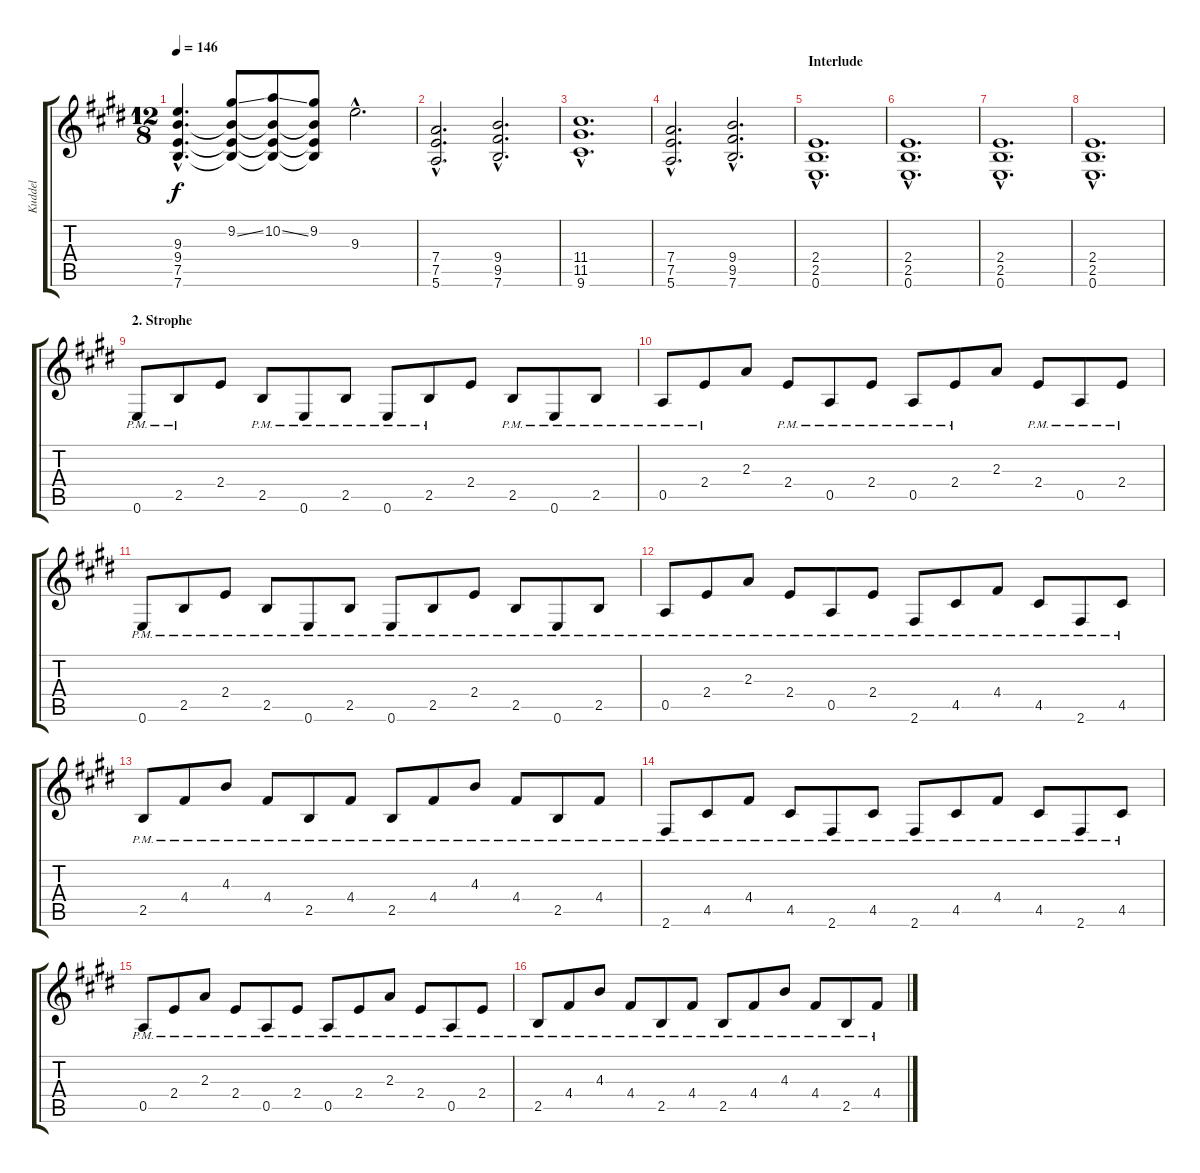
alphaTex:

\track ("Kuddel" "Kuddel") {instrument distortionguitar}
\staff {score tabs}
\tuning (E4 B3 G3 D3 A2 E2) {hide}
\ts (12 8)
\tempo 146
\clef g2
\ks e
(9.3{hac} 9.4{hac} 7.5{hac} 7.6{hac}).4{d dy f} (9.2{ss} 9.4{t} 7.5{t} 7.6{t}).8 (10.2{ss} 9.4{t} 7.5{t} 7.6{t}).8 (9.2 9.4{t} 7.5{t} 7.6{t}).8 9.3{hac}.2{d} |
(7.4{hac} 7.5{hac} 5.6{hac}).2{d} (9.4{hac} 9.5{hac} 7.6{hac}).2{d} |
(11.4{hac} 11.5{hac} 9.6{hac}).1{d} |
(7.4{hac} 7.5{hac} 5.6{hac}).2{d} (9.4{hac} 9.5{hac} 7.6{hac}).2{d} |
\section ("" "Interlude")
(2.4{hac} 2.5{hac} 0.6{hac}).1{d} |
(2.4{hac} 2.5{hac} 0.6{hac}).1{d} |
(2.4{hac} 2.5{hac} 0.6{hac}).1{d} |
(2.4{hac} 2.5{hac} 0.6{hac}).1{d} |
\section ("" "2. Strophe")
0.6{pm}.8 2.5{pm}.8 2.4.8 2.5{pm}.8 0.6{pm}.8 2.5{pm}.8 0.6{pm}.8 2.5{pm}.8 2.4.8 2.5{pm}.8 0.6{pm}.8 2.5{pm}.8 |
0.5{pm}.8 2.4{pm}.8 2.3.8 2.4{pm}.8 0.5{pm}.8 2.4{pm}.8 0.5{pm}.8 2.4{pm}.8 2.3.8 2.4{pm}.8 0.5{pm}.8 2.4{pm}.8 |
0.6{pm}.8 2.5{pm}.8 2.4{pm}.8 2.5{pm}.8 0.6{pm}.8 2.5{pm}.8 0.6{pm}.8 2.5{pm}.8 2.4{pm}.8 2.5{pm}.8 0.6{pm}.8 2.5{pm}.8 |
0.5{pm}.8 2.4{pm}.8 2.3{pm}.8 2.4{pm}.8 0.5{pm}.8 2.4{pm}.8 2.6{pm}.8 4.5{pm}.8 4.4{pm}.8 4.5{pm}.8 2.6{pm}.8 4.5{pm}.8 |
2.5{pm}.8 4.4{pm}.8 4.3{pm}.8 4.4{pm}.8 2.5{pm}.8 4.4{pm}.8 2.5{pm}.8 4.4{pm}.8 4.3{pm}.8 4.4{pm}.8 2.5{pm}.8 4.4{pm}.8 |
2.6{pm}.8 4.5{pm}.8 4.4{pm}.8 4.5{pm}.8 2.6{pm}.8 4.5{pm}.8 2.6{pm}.8 4.5{pm}.8 4.4{pm}.8 4.5{pm}.8 2.6{pm}.8 4.5{pm}.8 |
0.5{pm}.8 2.4{pm}.8 2.3{pm}.8 2.4{pm}.8 0.5{pm}.8 2.4{pm}.8 0.5{pm}.8 2.4{pm}.8 2.3{pm}.8 2.4{pm}.8 0.5{pm}.8 2.4{pm}.8 |
2.5{pm}.8 4.4{pm}.8 4.3{pm}.8 4.4{pm}.8 2.5{pm}.8 4.4{pm}.8 2.5{pm}.8 4.4{pm}.8 4.3{pm}.8 4.4{pm}.8 2.5{pm}.8 4.4{pm}.8
